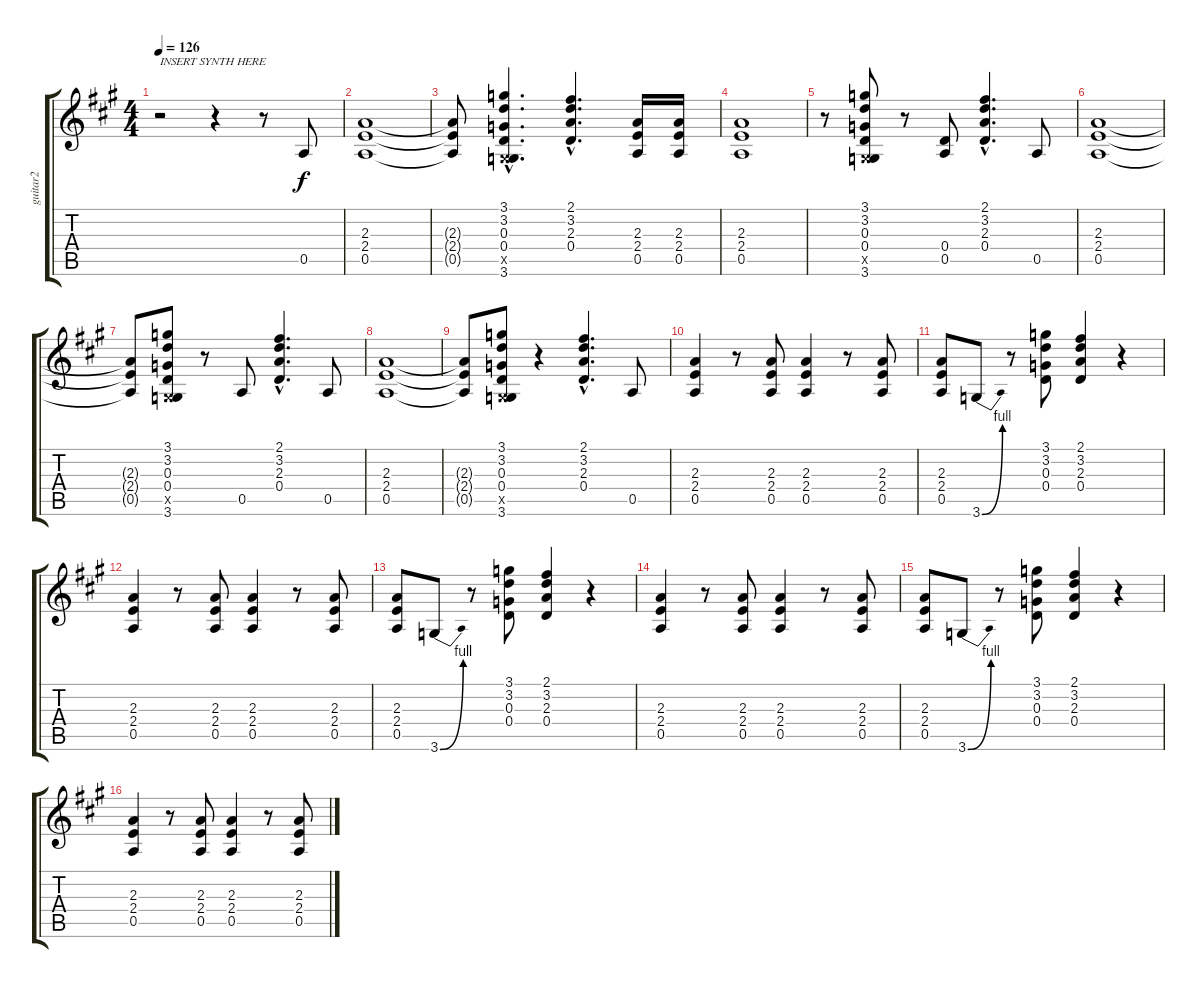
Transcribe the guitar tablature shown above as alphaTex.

\track ("guitar2" "guitar2") {instrument overdrivenguitar}
\staff {score tabs}
\tuning (E4 B3 G3 D3 A2 E2) {hide}
\ts (4 4)
\tempo 126
\clef g2
\ks a
r.2{txt "INSERT SYNTH HERE" dy f balance 10} r.4 r.8 0.5.8 |
(2.3 2.4 0.5).1 |
(2.3{t} 2.4{t} 0.5{t}).8 (3.1{hac} 3.2{hac} 0.3{hac} 0.4{hac} -1.5{hac x} 3.6{hac}).4{d} (2.1{hac} 3.2{hac} 2.3{hac} 0.4{hac}).4{d} (2.3 2.4 0.5).16 (2.3 2.4 0.5).16 |
(2.3 2.4 0.5).1 |
r.8 (3.1 3.2 0.3 0.4 -1.5{x} 3.6).8 r.8 (0.4 0.5).8 (2.1{hac} 3.2{hac} 2.3{hac} 0.4{hac}).4{d} 0.5.8 |
(2.3 2.4 0.5).1 |
(2.3{t} 2.4{t} 0.5{t}).8 (3.1 3.2 0.3 0.4 -1.5{x} 3.6).8 r.8 0.5.8 (2.1{hac} 3.2{hac} 2.3{hac} 0.4{hac}).4{d} 0.5.8 |
(2.3 2.4 0.5).1 |
(2.3{t} 2.4{t} 0.5{t}).8 (3.1 3.2 0.3 0.4 -1.5{x} 3.6).8 r.4 (2.1{hac} 3.2{hac} 2.3{hac} 0.4{hac}).4{d} 0.5.8 |
(2.3 2.4 0.5).4 r.8 (2.3 2.4 0.5).8 (2.3 2.4 0.5).4 r.8 (2.3 2.4 0.5).8 |
(2.3 2.4 0.5).8 3.6{be (bend 0 0 60 4)}.8 r.8 (3.1 3.2 0.3 0.4).8 (2.1 3.2 2.3 0.4).4 r.4 |
(2.3 2.4 0.5).4 r.8 (2.3 2.4 0.5).8 (2.3 2.4 0.5).4 r.8 (2.3 2.4 0.5).8 |
(2.3 2.4 0.5).8 3.6{be (bend 0 0 60 4)}.8 r.8 (3.1 3.2 0.3 0.4).8 (2.1 3.2 2.3 0.4).4 r.4 |
(2.3 2.4 0.5).4 r.8 (2.3 2.4 0.5).8 (2.3 2.4 0.5).4 r.8 (2.3 2.4 0.5).8 |
(2.3 2.4 0.5).8 3.6{be (bend 0 0 60 4)}.8 r.8 (3.1 3.2 0.3 0.4).8 (2.1 3.2 2.3 0.4).4 r.4 |
(2.3 2.4 0.5).4 r.8 (2.3 2.4 0.5).8 (2.3 2.4 0.5).4 r.8 (2.3 2.4 0.5).8
